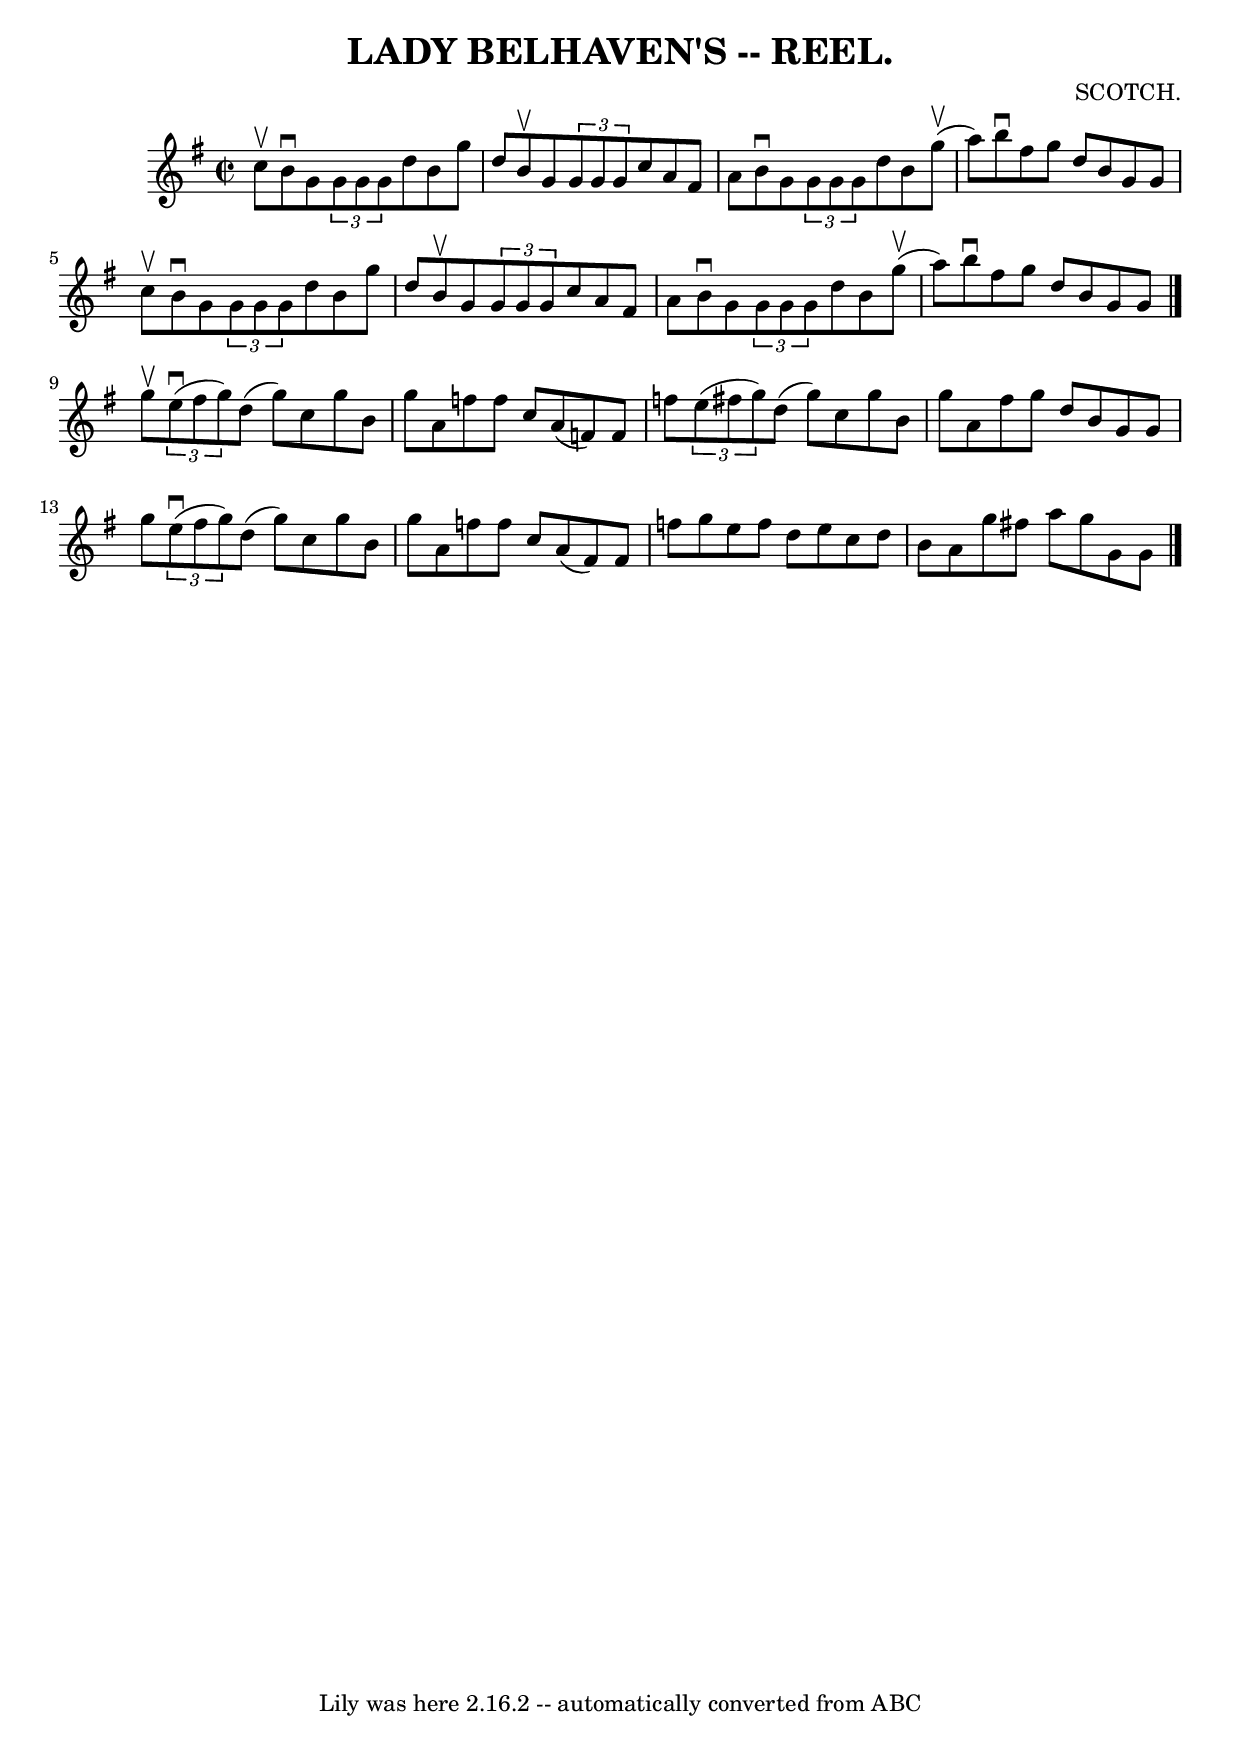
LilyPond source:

\version "2.7.40"
\include "Mammoth.ily"
\header {
	%% book = "Coles"
	composer = "SCOTCH."
	crossRefNumber = "12"
	footnotes = ""
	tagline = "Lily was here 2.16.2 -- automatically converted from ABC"
	title = "LADY BELHAVEN'S -- REEL."
}
voicedefault =  {


\override Staff.TimeSignature #'style = #'C
 \time 2/2 
\key g \major c''8^\upbow |
 b'8^\downbow g'8    
\times 2/3 { g'8 g'8 g'8  } d''8 b'8 g''8 d''8  |
   
b'8^\upbow g'8    \times 2/3 { g'8 g'8 g'8  } c''8 a'8 fis'8 
 a'8  |
 b'8^\downbow g'8    \times 2/3 { g'8 g'8 g'8  }   
d''8 b'8 g''8 (^\upbow a''8) |
 b''8^\downbow fis''8    
g''8 d''8 b'8 g'8 g'8 c''8^\upbow |
 b'8^\downbow   
g'8    \times 2/3 { g'8 g'8 g'8  } d''8 b'8 g''8 d''8  
|
 b'8^\upbow g'8    \times 2/3 { g'8 g'8 g'8  } c''8    
a'8 fis'8 a'8  |
 b'8^\downbow g'8    \times 2/3 { g'8    
g'8 g'8  } d''8 b'8 g''8 (^\upbow a''8) |
 b''8 
^\downbow fis''8 g''8 d''8 b'8 g'8 g'8  \bar "|." g''8 
^\upbow |
   \times 2/3 { e''8 (^\downbow fis''8 g''8) } d''8 
(g''8) c''8 g''8 b'8 g''8  |
 a'8 f''8 f''8    
c''8 a'8 (f'8) f'8 f''8  |
   \times 2/3 { e''8 (
fis''!8 g''8) } d''8 (g''8) c''8 g''8 b'8 g''8  
|
 a'8 fis''8 g''8 d''8 b'8 g'8 g'8 g''8  |
 
    \times 2/3 { e''8 (^\downbow fis''8 g''8) } d''8 (g''8)   
c''8 g''8 b'8 g''8  |
 a'8 f''8 f''8 c''8 a'8 (
fis'8) fis'8 f''8  |
 g''8 e''8 f''8 d''8 e''8    
c''8 d''8 b'8  |
 a'8 g''8 fis''!8 a''8 g''8 g'8   
 g'8  \bar "|."   
}

\score{
    <<

	\context Staff="default"
	{
	    \voicedefault 
	}

    >>
	\layout {
	}
	\midi {}
}
